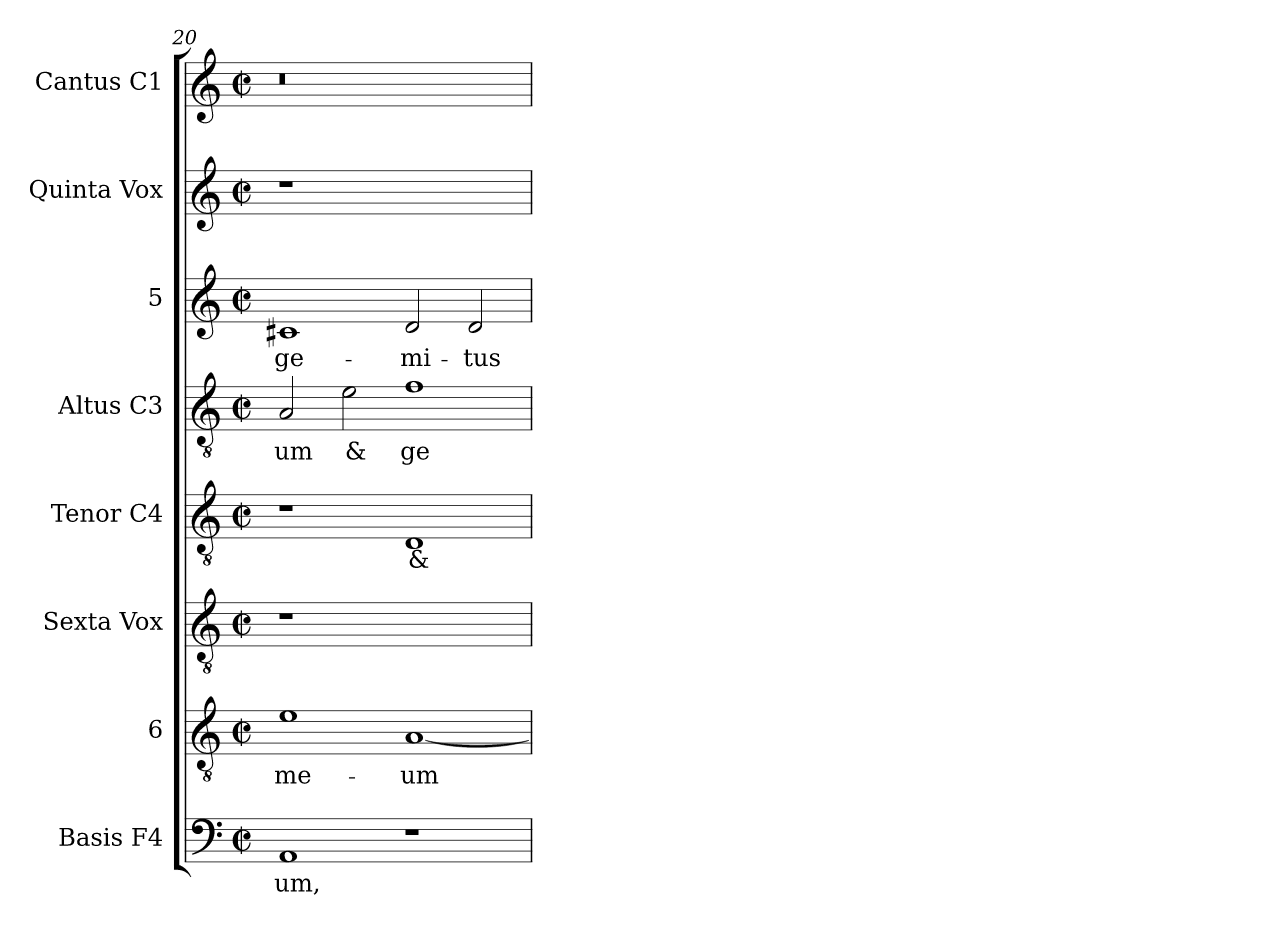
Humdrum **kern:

**kern	**text	**kern	**text	**kern	**kern	**text	**kern	**text	**kern	**text	**kern	**kern
*part8	*part8	*part7	*part7	*part6	*part5	*part5	*part4	*part4	*part3	*part3	*part2	*part1
*staff8	*staff8	*staff7	*staff7	*staff6	*staff5	*staff5	*staff4	*staff4	*staff3	*staff3	*staff2	*staff1
*I"Basis  F4	*	*I"6	*	*I"Sexta  Vox	*I"Tenor  C4	*	*I"Altus  C3	*	*I"5	*	*I"Quinta  Vox	*I"Cantus  C1
*I'B	*	*	*	*	*I'T	*	*I'A	*	*	*	*	*I'C
*clefF4	*	*clefGv2	*	*clefGv2	*clefGv2	*	*clefGv2	*	*clefG2	*	*clefG2	*clefG2
*k[]	*	*k[]	*	*k[]	*k[]	*	*k[]	*	*k[]	*	*k[]	*k[]
*C:	*	*C:	*	*C:	*C:	*	*C:	*	*C:	*	*C:	*C:
*M2/2	*	*M2/2	*	*M2/2	*M2/2	*	*M2/2	*	*M2/2	*	*M2/2	*M2/2
*met(c|)	*	*met(c|)	*	*met(c|)	*met(c|)	*	*met(c|)	*	*met(c|)	*	*met(c|)	*met(c|)
=20	=20	=20	=20	=20	=20	=20	=20	=20	=20	=20	=20	=20
!	!LO:LY:b:cj	!	!LO:LY:b:cj	!	!	!	!	!LO:LY:b:cj	!	!LO:LY:b:cj	!	!
1AA	-um,	1e	me-	1r	1r	.	2A/	-um	1c#X	ge-	1r	0r
!	!	!	!	!	!	!	!	!LO:LY:b:cj	!	!	!	!
.	.	.	.	.	.	.	2e\	&	.	.	.	.
!	!	!	!LO:LY:b:cj	!	!	!LO:LY:b:cj	!	!LO:LY:b:cj	!	!LO:LY:b:cj	!	!
1r	.	[<1A	-um	1ryy	1D	&	1f	ge-	2d/	-mi-	1ryy	.
!	!	!	!	!	!	!	!	!	!	!LO:LY:b:cj	!	!
.	.	.	.	.	.	.	.	.	2d/	-tus	.	.
=	=	=	=	=	=	=	=	=	=	=	=	=
*-	*-	*-	*-	*-	*-	*-	*-	*-	*-	*-	*-	*-
